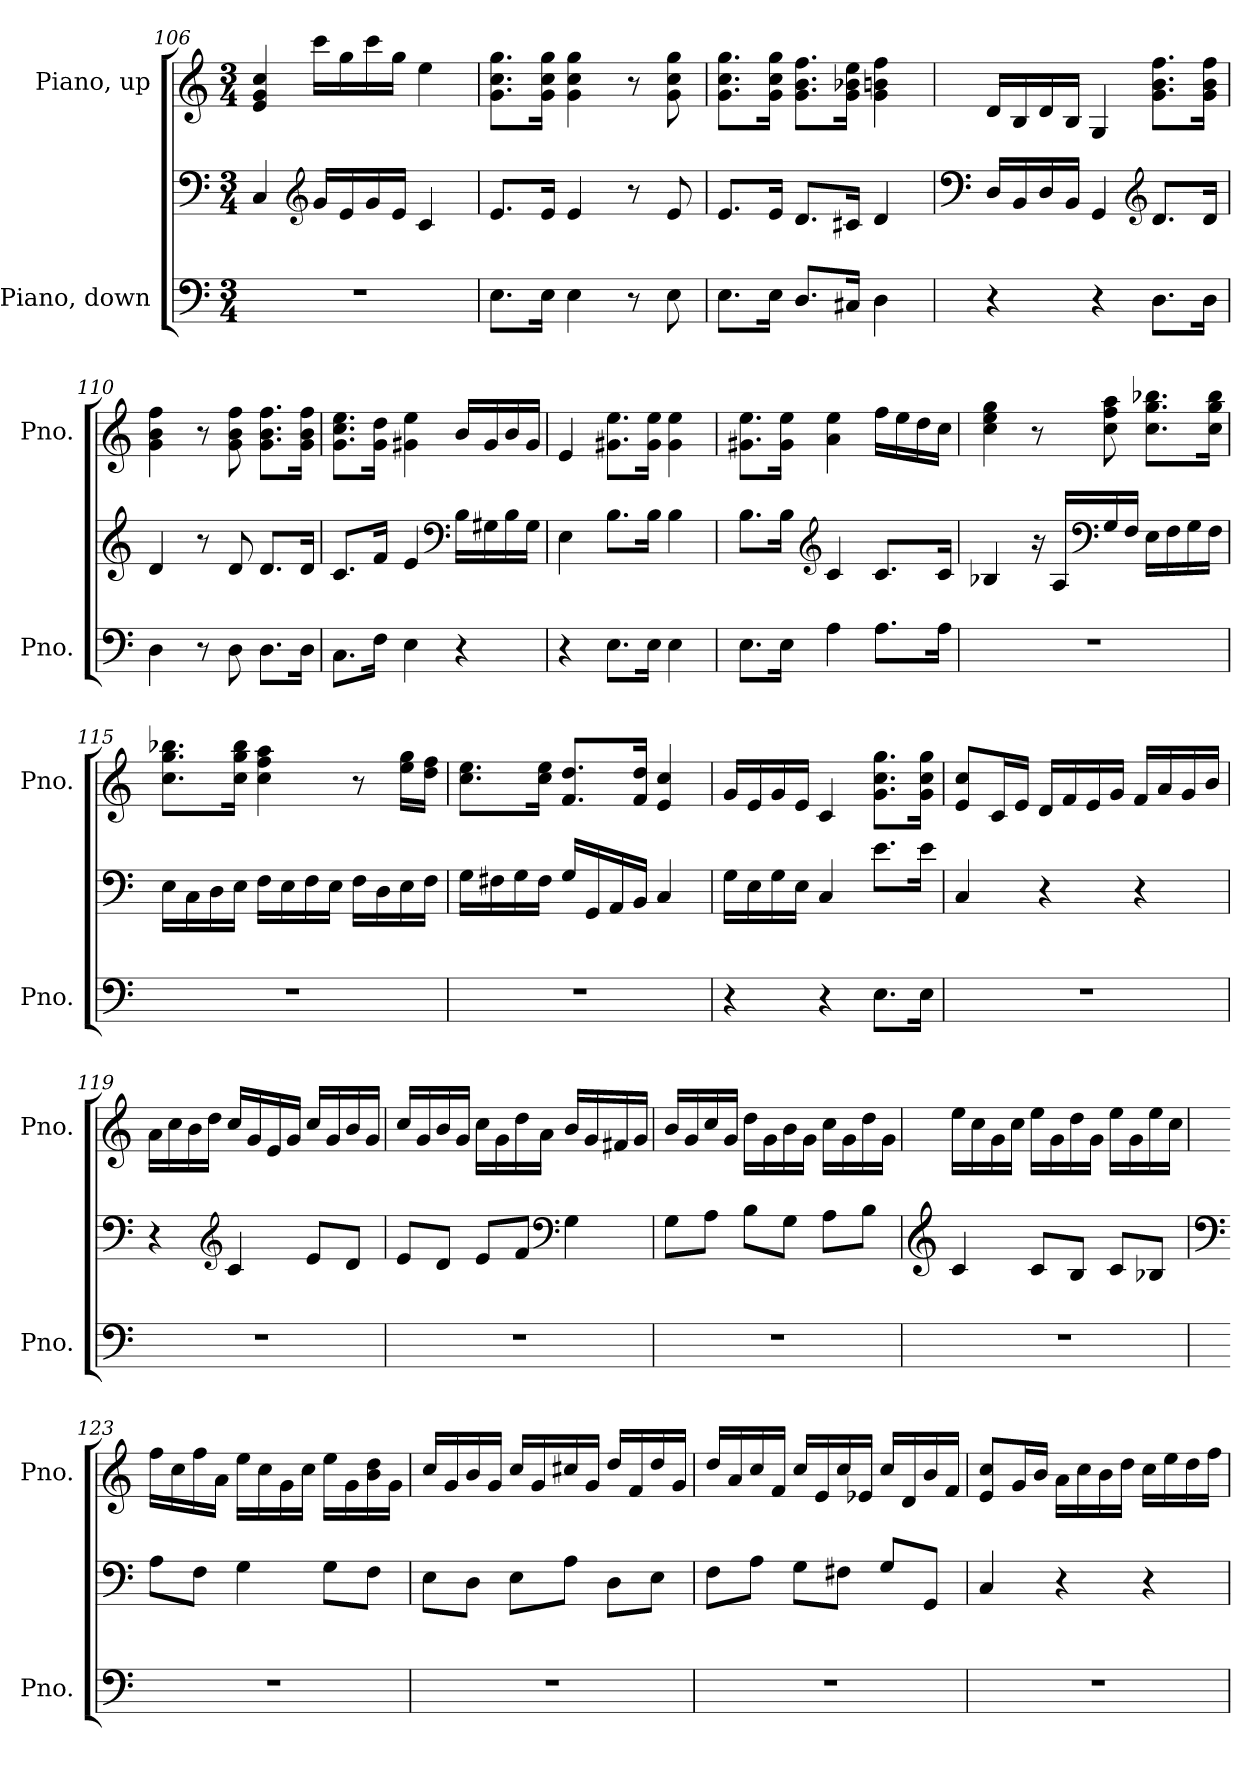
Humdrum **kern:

**kern	**kern	**kern
*part2	*part2	*part1
*staff3	*staff2	*staff1
*I"Piano, down	*	*I"Piano, up
*I'Pno.	*	*I'Pno.
*clefF4	*clefF4	*clefG2
*k[]	*k[]	*k[]
*M3/4	*M3/4	*M3/4
=106	=106	=106
2.r	4C/	4e/ 4g/ 4cc/
*	*clefG2	*
.	16g/LL	16ccc\LL
.	16e/	16gg\
.	16g/	16ccc\
.	16e/JJ	16gg\JJ
.	4c/	4ee\
=107	=107	=107
8.E\L	8.e/L	8.g\ 8.cc\ 8.gg\L
16E\Jk	16e/Jk	16g\ 16cc\ 16gg\Jk
4E\	4e/	4g\ 4cc\ 4gg\
8r	8r	8r
8E\	8e/	8g\ 8cc\ 8gg\
=108	=108	=108
8.E\L	8.e/L	8.g\ 8.cc\ 8.gg\L
16E\Jk	16e/Jk	16g\ 16cc\ 16gg\Jk
8.D/L	8.d/L	8.g\ 8.b\ 8.ff\L
16C#X/Jk	16c#X/Jk	16g\ 16b-X\ 16ee\Jk
4D\	4d/	4g\ 4bn\ 4ff\
!!LO:LB:g=z
=109	=109	=109
*	*clefF4	*
4r	16D/LL	16d/LL
.	16BB/	16B/
.	16D/	16d/
.	16BB/JJ	16B/JJ
4r	4GG/	4G/
*	*clefG2	*
8.D\L	8.d/L	8.g\ 8.b\ 8.ff\L
16D\Jk	16d/Jk	16g\ 16b\ 16ff\Jk
=110	=110	=110
4D\	4d/	4g\ 4b\ 4ff\
8r	8r	8r
8D\	8d/	8g\ 8b\ 8ff\
8.D\L	8.d/L	8.g\ 8.b\ 8.ff\L
16D\Jk	16d/Jk	16g\ 16b\ 16ff\Jk
=111	=111	=111
8.C\L	8.c/L	8.g\ 8.cc\ 8.ee\L
16F\Jk	16f/Jk	16g\ 16dd\Jk
4E\	4e/	4g#X\ 4ee\
*	*clefF4	*
4r	16B\LL	16b/LL
.	16G#X\	16g#/
.	16B\	16b/
.	16G#\JJ	16g#/JJ
=112	=112	=112
4r	4E\	4e/
8.E\L	8.B\L	8.g#X\ 8.ee\L
16E\Jk	16B\Jk	16g#\ 16ee\Jk
4E\	4B\	4g#\ 4ee\
!!LO:LB:g=z
=113	=113	=113
8.E\L	8.B\L	8.g#X\ 8.ee\L
16E\Jk	16B\Jk	16g#\ 16ee\Jk
*	*clefG2	*
4A\	4c/	4a\ 4ee\
8.A\L	8.c/L	16ff\LL
.	.	16ee\
.	.	16dd\
16A\Jk	16c/Jk	16cc\JJ
=114	=114	=114
2.r	4B-X/	4cc\ 4ee\ 4gg\
.	16r	8r
.	16A/LL	.
*	*clefF4	*
.	16G/	8cc\ 8ff\ 8aa\
.	16F/JJ	.
.	16E\LL	8.cc\ 8.gg\ 8.bb-X\L
.	16F\	.
.	16G\	.
.	16F\JJ	16cc\ 16gg\ 16bb-\Jk
=115	=115	=115
2.r	16E\LL	8.cc\ 8.gg\ 8.bb-X\L
.	16C\	.
.	16D\	.
.	16E\JJ	16cc\ 16gg\ 16bb-\Jk
.	16F\LL	4cc\ 4ff\ 4aa\
.	16E\	.
.	16F\	.
.	16E\JJ	.
.	16F\LL	8r
.	16D\	.
.	16E\	16ee\ 16gg\LL
.	16F\JJ	16dd\ 16ff\JJ
!!LO:PB:g=z
=116	=116	=116
2.r	16G\LL	8.cc\ 8.ee\L
.	16F#X\	.
.	16G\	.
.	16F#\JJ	16cc\ 16ee\Jk
.	16G/LL	8.f/ 8.dd/L
.	16GG/	.
.	16AA/	.
.	16BB/JJ	16f/ 16dd/Jk
.	4C/	4e/ 4cc/
=117	=117	=117
4r	16G\LL	16g/LL
.	16E\	16e/
.	16G\	16g/
.	16E\JJ	16e/JJ
4r	4C/	4c/
8.E\L	8.e\L	8.g\ 8.cc\ 8.gg\L
16E\Jk	16e\Jk	16g\ 16cc\ 16gg\Jk
=118	=118	=118
2.r	4C/	8e/ 8cc/L
.	.	16c/L
.	.	16e/JJ
.	4r	16d/LL
.	.	16f/
.	.	16e/
.	.	16g/JJ
.	4r	16f/LL
.	.	16a/
.	.	16g/
.	.	16b/JJ
=119	=119	=119
2.r	4r	16a\LL
.	.	16cc\
.	.	16b\
.	.	16dd\JJ
*	*clefG2	*
.	4c/	16cc/LL
.	.	16g/
.	.	16e/
.	.	16g/JJ
.	8e/L	16cc/LL
.	.	16g/
.	8d/J	16b/
.	.	16g/JJ
!!LO:LB:g=z
=120	=120	=120
2.r	8e/L	16cc/LL
.	.	16g/
.	8d/J	16b/
.	.	16g/JJ
.	8e/L	16cc\LL
.	.	16g\
.	8f/J	16dd\
.	.	16a\JJ
*	*clefF4	*
.	4G\	16b/LL
.	.	16g/
.	.	16f#X/
.	.	16g/JJ
=121	=121	=121
2.r	8G\L	16b/LL
.	.	16g/
.	8A\J	16cc/
.	.	16g/JJ
.	8B\L	16dd\LL
.	.	16g\
.	8G\J	16b\
.	.	16g\JJ
.	8A\L	16cc\LL
.	.	16g\
.	8B\J	16dd\
.	.	16g\JJ
=122	=122	=122
*	*clefG2	*
2.r	4c/	16ee\LL
.	.	16cc\
.	.	16g\
.	.	16cc\JJ
.	8c/L	16ee\LL
.	.	16g\
.	8B/J	16dd\
.	.	16g\JJ
.	8c/L	16ee\LL
.	.	16g\
.	8B-X/J	16ee\
.	.	16cc\JJ
!!LO:LB:g=z
=123	=123	=123
*	*clefF4	*
2.r	8A\L	16ff\LL
.	.	16cc\
.	8F\J	16ff\
.	.	16a\JJ
.	4G\	16ee\LL
.	.	16cc\
.	.	16g\
.	.	16cc\JJ
.	8G\L	16ee\LL
.	.	16g\
.	8F\J	16b\ 16dd\
.	.	16g\JJ
=124	=124	=124
2.r	8E\L	16cc/LL
.	.	16g/
.	8D\J	16b/
.	.	16g/JJ
.	8E\L	16cc/LL
.	.	16g/
.	8A\J	16cc#X/
.	.	16g/JJ
.	8D\L	16dd/LL
.	.	16f/
.	8E\J	16dd/
.	.	16g/JJ
=125	=125	=125
2.r	8F\L	16dd/LL
.	.	16a/
.	8A\J	16cc/
.	.	16f/JJ
.	8G\L	16cc/LL
.	.	16e/
.	8F#X\J	16cc/
.	.	16e-X/JJ
.	8G/L	16cc/LL
.	.	16d/
.	8GG/J	16b/
.	.	16f/JJ
!!LO:LB:g=z
=126	=126	=126
2.r	4C/	8e/ 8cc/L
.	.	16g/L
.	.	16b/JJ
.	4r	16a\LL
.	.	16cc\
.	.	16b\
.	.	16dd\JJ
.	4r	16cc\LL
.	.	16ee\
.	.	16dd\
.	.	16ff\JJ
=	=	=
*-	*-	*-
